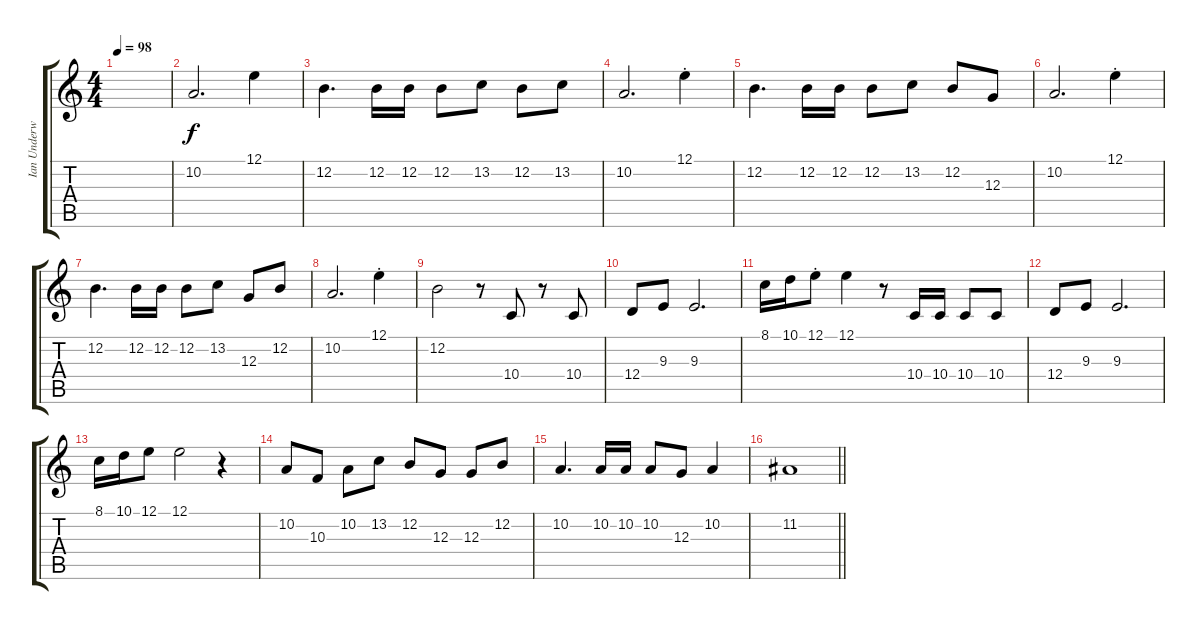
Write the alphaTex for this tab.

\track ("Ian Underwood" "Ian Underw") {instrument tenorsax}
\staff {score tabs}
\tuning (E4 B3 G3 D3 A2 E2) {hide}
\ts (4 4)
\tempo 98
\clef g2
\ks c
|
10.2.2{d} 12.1.4 |
12.2.4{d} 12.2.16 12.2.16 12.2.8 13.2.8 12.2.8 13.2.8 |
10.2.2{d} 12.1{st}.4 |
12.2.4{d} 12.2.16 12.2.16 12.2.8 13.2.8 12.2.8 12.3.8 |
10.2.2{d} 12.1{st}.4 |
12.2.4{d} 12.2.16 12.2.16 12.2.8 13.2.8 12.3.8 12.2.8 |
10.2.2{d} 12.1{st}.4 |
12.2.2 r.8 10.4.8 r.8 10.4.8 |
12.4.8 9.3.8 9.3.2{d} |
8.1.16 10.1.16 12.1{st}.8 12.1.4 r.8 10.4.16 10.4.16 10.4.8 10.4.8 |
12.4.8 9.3.8 9.3.2{d} |
8.1.16 10.1.16 12.1.8 12.1.2 r.4 |
10.2.8 10.3.8 10.2.8 13.2.8 12.2.8 12.3.8 12.3.8 12.2.8 |
10.2.4{d} 10.2.16 10.2.16 10.2.8 12.3.8 10.2.4 |
\barLineRight lightlight
11.2.1
